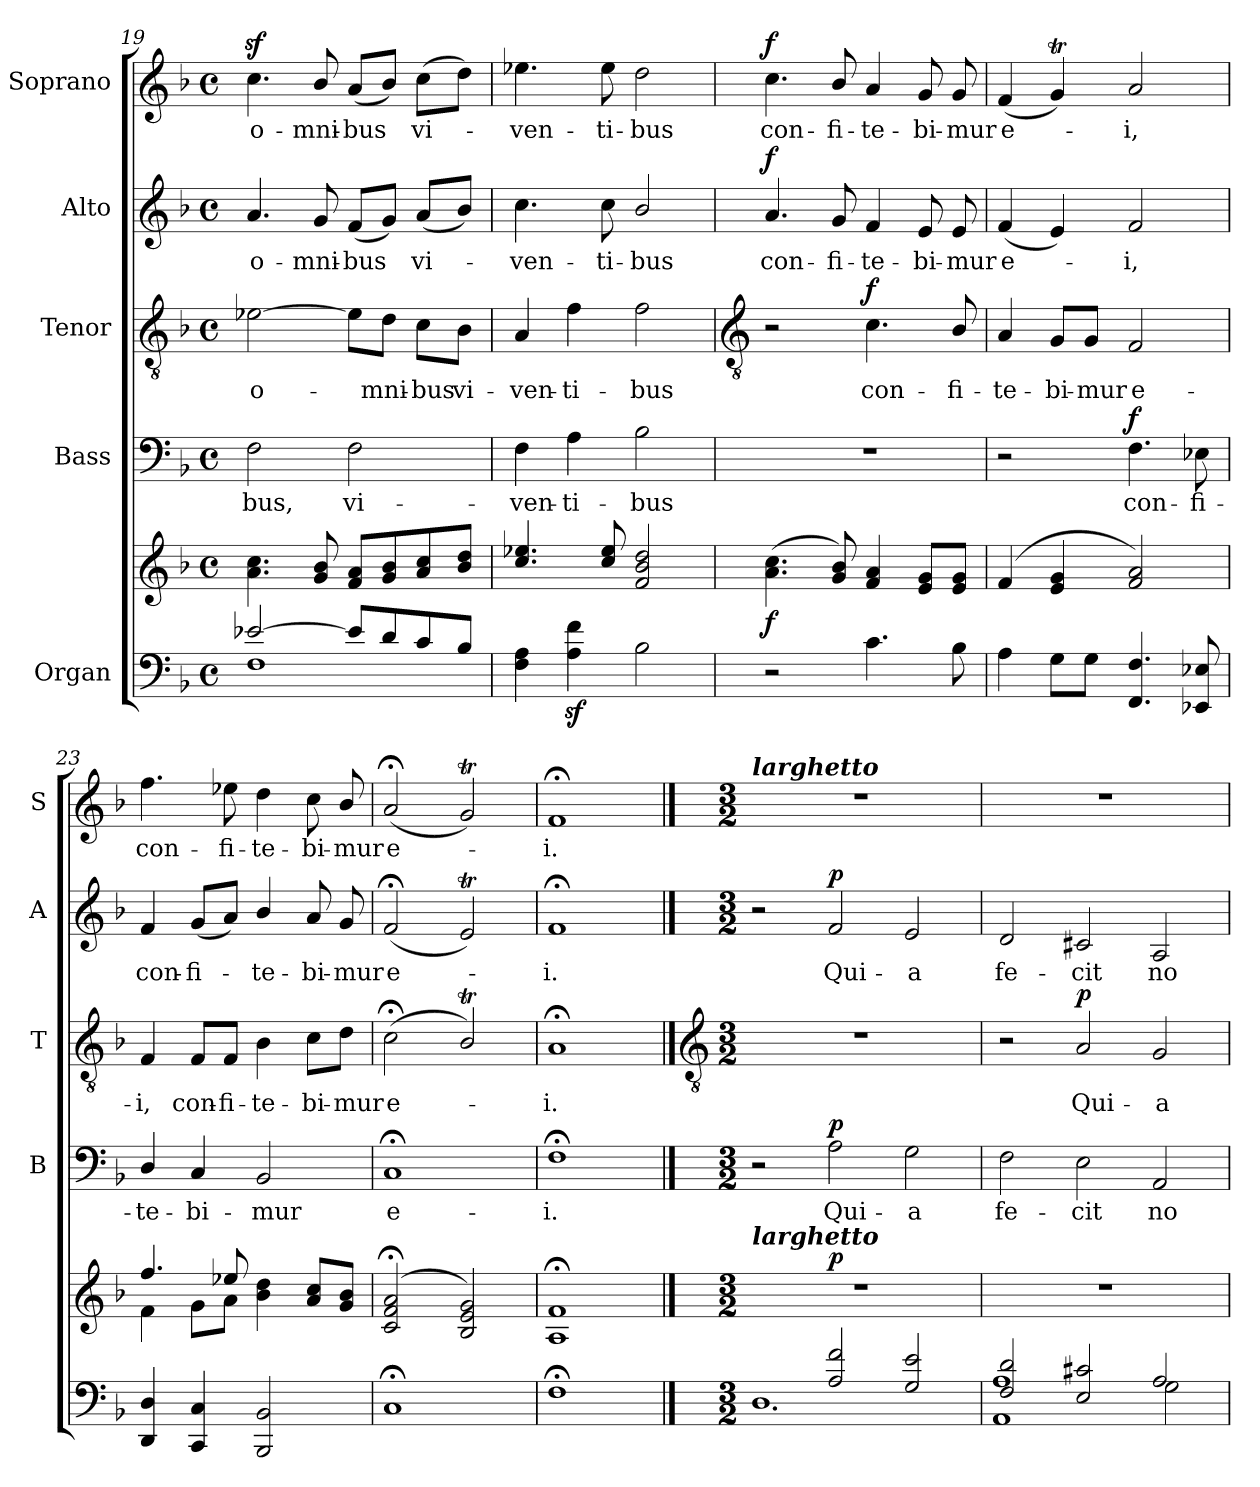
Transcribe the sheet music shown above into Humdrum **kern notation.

**kern	**kern	**dynam	**kern	**text	**dynam	**kern	**text	**dynam	**kern	**text	**dynam	**kern	**text	**dynam
*part5	*part5	*part5	*part4	*part4	*part4	*part3	*part3	*part3	*part2	*part2	*part2	*part1	*part1	*part1
*staff6	*staff5	*staff5/6	*staff4	*staff4	*staff4	*staff3	*staff3	*staff3	*staff2	*staff2	*staff2	*staff1	*staff1	*staff1
*I"Organ	*	*	*I"Bass	*	*	*I"Tenor	*	*	*I"Alto	*	*	*I"Soprano	*	*
*	*	*	*I'B	*	*	*I'T	*	*	*I'A	*	*	*I'S	*	*
*clefF4	*clefG2	*	*clefF4	*	*	*clefGv2	*	*	*clefG2	*	*	*clefG2	*	*
*k[b-]	*k[b-]	*	*k[b-]	*	*	*k[b-]	*	*	*k[b-]	*	*	*k[b-]	*	*
*F:	*F:	*	*F:	*	*	*F:	*	*	*F:	*	*	*F:	*	*
*M4/4	*M4/4	*	*M4/4	*	*	*M4/4	*	*	*M4/4	*	*	*M4/4	*	*
*met(c)	*met(c)	*	*met(c)	*	*	*met(c)	*	*	*met(c)	*	*	*met(c)	*	*
=19	=19	=19	=19	=19	=19	=19	=19	=19	=19	=19	=19	=19	=19	=19
*^	*	*	*	*	*	*	*	*	*	*	*	*	*	*
!	!	!	!	!	!LO:LY:b	!	!	!LO:LY:b	!	!	!LO:LY:b	!	!	!LO:LY:b	!
[2e-X/	1F	4.a 4.cc	.	2F	-bus,	.	[2e-X	o-	.	4.a	o-	.	4.ccz<	o-	.
!	!	!	!	!	!	!	!	!	!	!	!LO:LY:b	!	!	!LO:LY:b	!
.	.	8g/ 8b-/	.	.	.	.	.	.	.	8g	-mni-	.	8b-/	-mni-	.
!	!	!	!	!	!LO:LY:b	!	!	!	!	!	!LO:LY:b	!	!	!LO:LY:b	!
8e-/L]	.	8f 8aL	.	2F	vi-	.	8e-\L]	.	.	(<8fL	-bus	.	(<8aL	-bus	.
!	!	!	!	!	!	!	!	!LO:LY:b	!	!	!	!	!	!	!
8d/	.	8g 8b-	.	.	.	.	8d\J	mni-	.	8gJ)	.	.	8b-J)	.	.
!	!	!	!	!	!	!	!	!LO:LY:b	!	!	!LO:LY:b	!	!	!LO:LY:b	!
8c/	.	8a 8cc	.	.	.	.	8c\L	-bus	.	(<8aL	vi-	.	(>8ccL	vi-	.
!	!	!	!	!	!	!	!	!LO:LY:b	!	!	!	!	!	!	!
8B-/J	.	8b- 8ddJ	.	.	.	.	8B-\J	vi-	.	8b-J)	.	.	8ddJ)	.	.
*v	*v	*	*	*	*	*	*	*	*	*	*	*	*	*	*
=20	=20	=20	=20	=20	=20	=20	=20	=20	=20	=20	=20	=20	=20	=20
*	*^	*	*	*	*	*	*	*	*	*	*	*	*	*
!	!	!	!	!	!LO:LY:b	!	!	!LO:LY:b	!	!	!LO:LY:b	!	!	!LO:LY:b	!
4F 4A	4.cc 4.ee-X	1ryy	.	4F	-ven-	.	4A	-ven-	.	4.cc	ven-	.	4.ee-X	ven-	.
!	!	!	!	!	!LO:LY:b	!	!	!LO:LY:b	!	!	!	!	!	!	!
4Az> 4fz>	.	.	.	4A	-ti-	.	4f	-ti-	.	.	.	.	.	.	.
!	!	!	!	!	!	!	!	!	!	!	!LO:LY:b	!	!	!LO:LY:b	!
.	8cc 8ee-	.	.	.	.	.	.	.	.	8cc	-ti-	.	8ee-	-ti-	.
!	!	!	!	!	!LO:LY:b	!	!	!LO:LY:b	!	!	!LO:LY:b	!	!	!LO:LY:b	!
2B-	2f 2b- 2dd	.	.	2B-	-bus	.	2f	-bus	.	2b-/	-bus	.	2dd	-bus	.
!!LO:LB:g=z
=21	=21	=21	=21	=21	=21	=21	=21	=21	=21	=21	=21	=21	=21	=21	=21
*	*	*	*	*	*	*	*clefGv2	*	*	*	*	*	*	*	*
!	!	!	!LO:DY:b	!	!	!	!	!	!	!	!LO:LY:b	!LO:DY:b	!	!LO:LY:b	!LO:DY:b
2r	(<4.a\ 4.cc\	1ryy	f	1r	.	.	2r	.	.	4.a/	con-	f	4.cc	con-	f
!	!	!	!	!	!	!	!	!	!	!	!LO:LY:b	!	!	!LO:LY:b	!
.	8g/ 8b-/)	.	.	.	.	.	.	.	.	8g/	-fi-	.	8b-/	-fi-	.
!	!	!	!	!	!	!	!	!LO:LY:b	!LO:DY:b	!	!LO:LY:b	!	!	!LO:LY:b	!
4.c	4f 4a	.	.	.	.	.	4.c	con-	f	4f	-te-	.	4a	-te-	.
!	!	!	!	!	!	!	!	!	!	!	!LO:LY:b	!	!	!LO:LY:b	!
.	8e 8gL	.	.	.	.	.	.	.	.	8e	-bi-	.	8g	-bi-	.
!	!	!	!	!	!	!	!	!LO:LY:b	!	!	!LO:LY:b	!	!	!LO:LY:b	!
8B-	8e 8gJ	.	.	.	.	.	8B-/	-fi-	.	8e	-mur	.	8g	-mur	.
=22	=22	=22	=22	=22	=22	=22	=22	=22	=22	=22	=22	=22	=22	=22	=22
!	!	!	!	!	!	!	!	!LO:LY:b	!	!	!LO:LY:b	!	!	!LO:LY:b	!
4A	(<4f	1ryy	.	2r	.	.	4A	-te-	.	(<4f	e-	.	(<4f	e-	.
!	!	!	!	!	!	!	!	!LO:LY:b	!	!	!	!	!	!	!
8GL	4e 4g	.	.	.	.	.	8G/L	-bi-	.	4e)	.	.	4gT)	.	.
!	!	!	!	!	!	!	!	!LO:LY:b	!	!	!	!	!	!	!
8GJ	.	.	.	.	.	.	8G/J	-mur	.	.	.	.	.	.	.
!	!	!	!	!	!LO:LY:b	!LO:DY:b	!	!LO:LY:b	!	!	!LO:LY:b	!	!	!LO:LY:b	!
4.FF 4.F	2f 2a)	.	.	4.F	con-	f	2F	e-	.	2f	i,	.	2a	i,	.
!	!	!	!	!	!LO:LY:b	!	!	!	!	!	!	!	!	!	!
8EE-X 8E-X	.	.	.	8E-X	-fi-	.	.	.	.	.	.	.	.	.	.
=23	=23	=23	=23	=23	=23	=23	=23	=23	=23	=23	=23	=23	=23	=23	=23
!	!	!	!	!	!LO:LY:b	!	!	!LO:LY:b	!	!	!LO:LY:b	!	!	!LO:LY:b	!
4DD 4D	4.ff/	4f\	.	4D/	-te-	.	4F	-i,	.	4f	con-	.	4.ff	con-	.
!	!	!	!	!	!LO:LY:b	!	!	!LO:LY:b	!	!	!LO:LY:b	!	!	!	!
4CC 4C	.	8g\L	.	4C	-bi-	.	8F/L	con-	.	(<8gL	-fi-	.	.	.	.
!	!	!	!	!	!	!	!	!LO:LY:b	!	!	!	!	!	!LO:LY:b	!
.	8ee-X/	8a\J	.	.	.	.	8F/J	-fi-	.	8aJ)	.	.	8ee-X	-fi-	.
!	!	!	!	!	!LO:LY:b	!	!	!LO:LY:b	!	!	!LO:LY:b	!	!	!LO:LY:b	!
2BBB- 2BB-	4b- 4dd	2ryy	.	2BB-	-mur	.	4B-	-te-	.	4b-/	te-	.	4dd	-te-	.
!	!	!	!	!	!	!	!	!LO:LY:b	!	!	!LO:LY:b	!	!	!LO:LY:b	!
.	8a 8ccL	.	.	.	.	.	8c\L	-bi-	.	8a	-bi-	.	8cc	-bi-	.
!	!	!	!	!	!	!	!	!LO:LY:b	!	!	!LO:LY:b	!	!	!LO:LY:b	!
.	8g 8b-J	.	.	.	.	.	8d\J	-mur	.	8g	-mur	.	8b-/	-mur	.
=24	=24	=24	=24	=24	=24	=24	=24	=24	=24	=24	=24	=24	=24	=24	=24
!	!	!	!	!	!LO:LY:b	!	!	!LO:LY:b	!	!	!LO:LY:b	!	!	!LO:LY:b	!
1C;<	(<2c;< 2f;< 2a;<	1ryy	.	1C;<	e-	.	(<2c;<	e-	.	(<2f;<	e-	.	(<2a;<	e-	.
.	2B- 2e 2g)	.	.	.	.	.	2B-T/)	.	.	2et)	.	.	2gT)	.	.
=25	=25	=25	=25	=25	=25	=25	=25	=25	=25	=25	=25	=25	=25	=25	=25
!	!	!	!	!	!LO:LY:b	!	!	!LO:LY:b	!	!	!LO:LY:b	!	!	!LO:LY:b	!
1F;<	1A;< 1f;<	1ryy	.	1F;<	-i.	.	1A;<	i.	.	1f;<	i.	.	1f;<	i.	.
!!LO:LB:g=z
==26	==26	==26	==26	==26	==26	==26	==26	==26	==26	==26	==26	==26	==26	==26	==26
*	*	*	*	*	*	*	*clefGv2	*	*	*	*	*	*	*	*
*M3/2	*M3/2	*	*	*M3/2	*	*	*M3/2	*	*	*M3/2	*	*	*M3/2	*	*
*^	*	*	*	*	*	*	*	*	*	*	*	*	*	*	*
*	*^	*	*	*	*	*	*	*	*	*	*	*	*	*	*	*
!	!	!	!	!	!	!	!	!	!	!	!	!	!	!	!LO:TX:a:Bi:t=larghetto	!	!
!	!	!	!LO:TX:a:Bi:t=larghetto	!	!	!	!	!	!	!	!	!	!	!	!	!	!
!	!	!LO:N:vis=1	!	!LO:N:vis=1	!	!	!	!	!LO:N:vis=1	!	!	!	!	!	!LO:N:vis=1	!	!
2ryy	1.D	1.ryy	2ryy	1.r	.	2r	.	.	1.r	.	.	2r	.	.	1.r	.	.
!	!	!	!	!	!LO:DY:a	!	!LO:LY:b	!LO:DY:b	!	!	!	!	!LO:LY:b	!LO:DY:b	!	!	!
2A/ 2f/	.	.	1ryy	.	p	2A	Qui-	p	.	.	.	2f	Qui-	p	.	.	.
!	!	!	!	!	!	!	!LO:LY:b	!	!	!	!	!	!LO:LY:b	!	!	!	!
2G/ 2e/	.	.	.	.	.	2G	-a	.	.	.	.	2e	-a	.	.	.	.
*	*	*	*v	*v	*	*	*	*	*	*	*	*	*	*	*	*	*
=27	=27	=27	=27	=27	=27	=27	=27	=27	=27	=27	=27	=27	=27	=27	=27	=27
!	!	!LO:N:vis=1	!LO:N:vis=1	!	!	!LO:LY:b	!	!	!	!	!	!LO:LY:b	!	!LO:N:vis=1	!	!
2F/ 2d/	1AA 1A	1.ryy	1.r	.	2F	fe-	.	2r	.	.	2d	fe-	.	1.r	.	.
!	!	!	!	!	!	!LO:LY:b	!	!	!LO:LY:b	!LO:DY:b	!	!LO:LY:b	!	!	!	!
2E/ 2c#X/	.	.	.	.	2E	-cit	.	2A	Qui-	p	2c#X	-cit	.	.	.	.
!	!	!	!	!	!	!LO:LY:b	!	!	!LO:LY:b	!	!	!LO:LY:b	!	!	!	!
2A/	2G	.	.	.	2AA	no-	.	2G	-a	.	2A	no-	.	.	.	.
*v	*v	*v	*	*	*	*	*	*	*	*	*	*	*	*	*	*
=	=	=	=	=	=	=	=	=	=	=	=	=	=	=
*-	*-	*-	*-	*-	*-	*-	*-	*-	*-	*-	*-	*-	*-	*-
